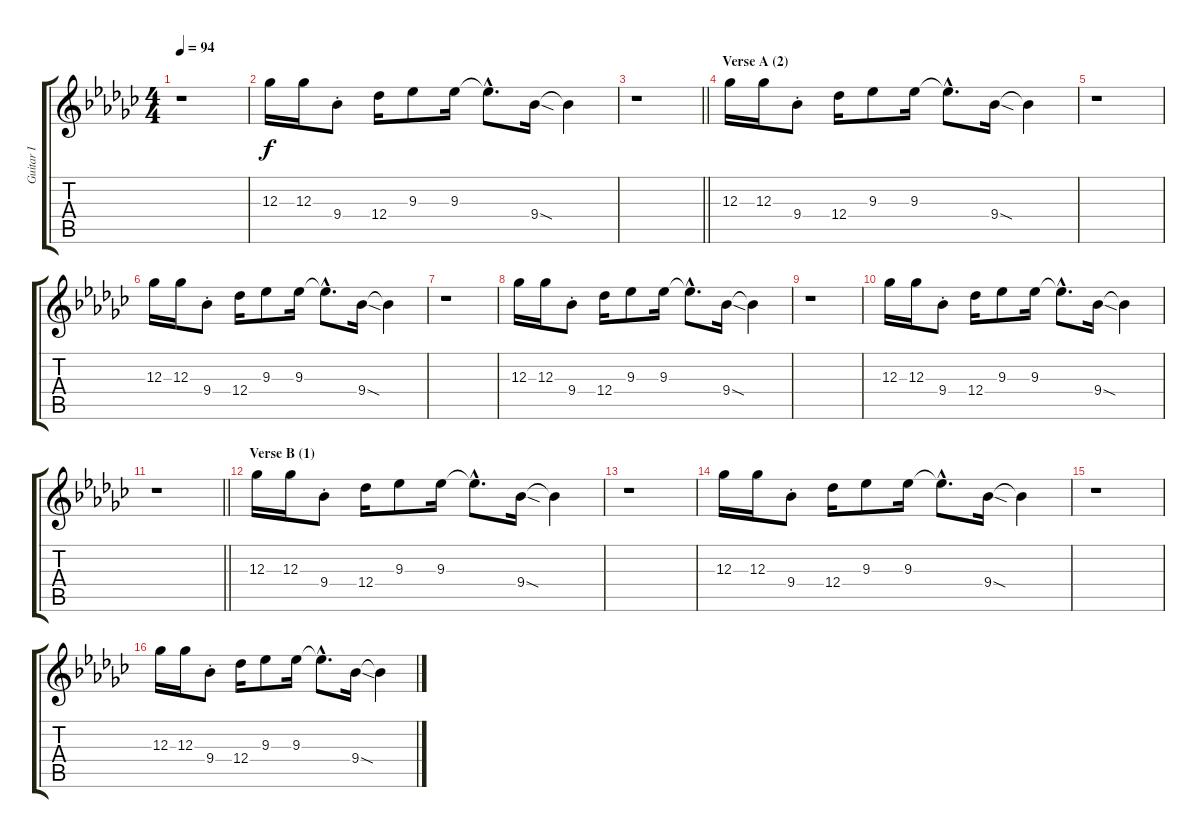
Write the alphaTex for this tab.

\track ("Guitar I" "Guitar I") {instrument electricguitarjazz}
\staff {score tabs}
\tuning (Eb4 Bb3 Gb3 Db3 Ab2 Db2) {hide}
\ts (4 4)
\tempo 94
\clef g2
\ks ebminor
r.1{dy f} |
12.3.16 12.3.16 9.4{st}.8 12.4.16 9.3.8 9.3.16 9.3{hac t}.8{d} 9.4{sod}.16 9.4{t}.4 |
\barLineRight lightlight
r.1 |
\section ("" "Verse A (2)")
12.3.16 12.3.16 9.4{st}.8 12.4.16 9.3.8 9.3.16 9.3{hac t}.8{d} 9.4{sod}.16 9.4{t}.4 |
r.1 |
12.3.16 12.3.16 9.4{st}.8 12.4.16 9.3.8 9.3.16 9.3{hac t}.8{d} 9.4{sod}.16 9.4{t}.4 |
r.1 |
12.3.16 12.3.16 9.4{st}.8 12.4.16 9.3.8 9.3.16 9.3{hac t}.8{d} 9.4{sod}.16 9.4{t}.4 |
r.1 |
12.3.16 12.3.16 9.4{st}.8 12.4.16 9.3.8 9.3.16 9.3{hac t}.8{d} 9.4{sod}.16 9.4{t}.4 |
\barLineRight lightlight
r.1 |
\section ("" "Verse B (1)")
12.3.16 12.3.16 9.4{st}.8 12.4.16 9.3.8 9.3.16 9.3{hac t}.8{d} 9.4{sod}.16 9.4{t}.4 |
r.1 |
12.3.16 12.3.16 9.4{st}.8 12.4.16 9.3.8 9.3.16 9.3{hac t}.8{d} 9.4{sod}.16 9.4{t}.4 |
r.1 |
12.3.16 12.3.16 9.4{st}.8 12.4.16 9.3.8 9.3.16 9.3{hac t}.8{d} 9.4{sod}.16 9.4{t}.4
